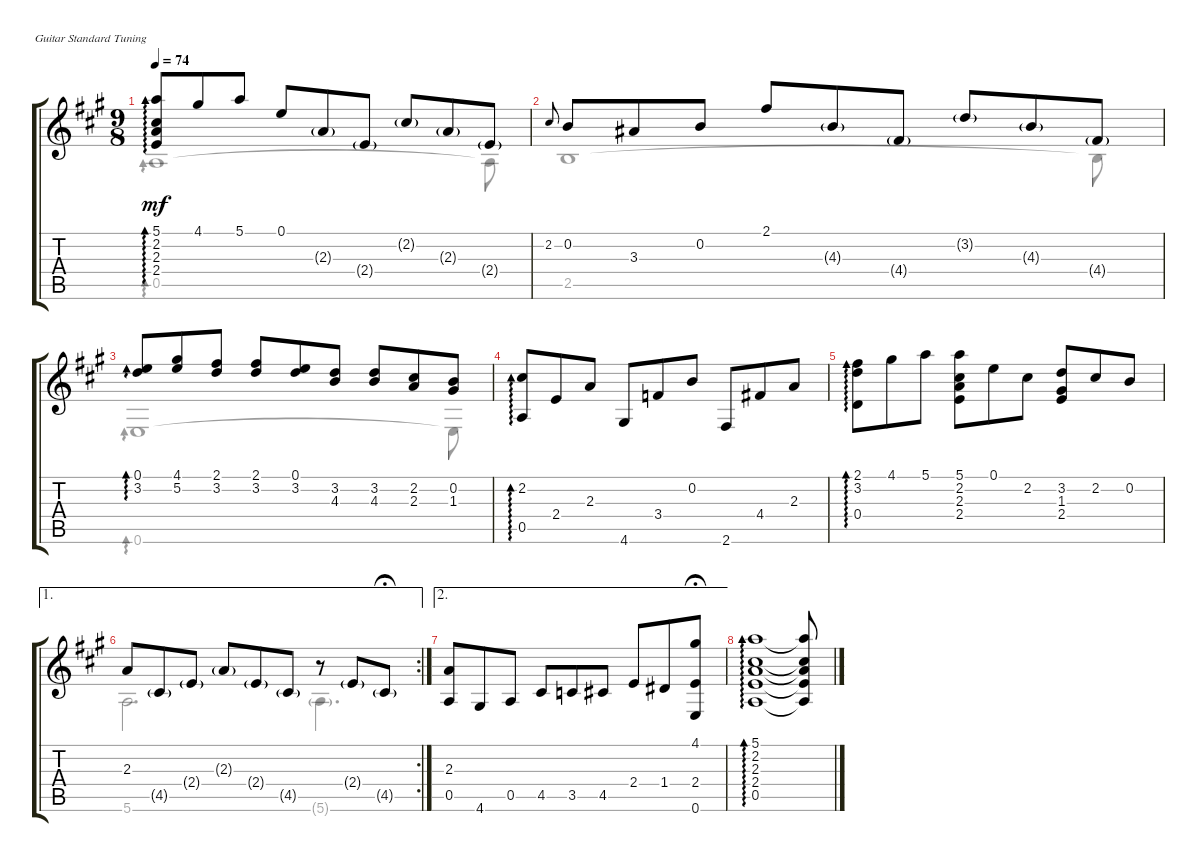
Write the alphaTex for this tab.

\defaultSystemsLayout 4
\bracketExtendMode groupsimilarinstruments
\singleTrackTrackNamePolicy hidden
\firstSystemTrackNameOrientation horizontal
\otherSystemsTrackNameOrientation horizontal
\track ("Nylon Guitar" "N-Gt") {instrument acousticguitarnylon}
\staff {score tabs}
\tuning (E4 B3 G3 D3 A2 E2)
\voice
\ts (9 8)
\tempo 74
\clef g2
\ks a
(2.4 2.3 2.2 5.1).8{ad 0 dy mf} 4.1.8 5.1.8 0.1.8 2.3{g}.8 2.4{g}.8 2.2{g}.8 2.3{g}.8 2.4{g}.8 |
2.2.8{gr onbeat} 0.2.8 3.3.8 0.2.8 2.1.8 4.3{g}.8 4.4{g}.8 3.2{g}.8 4.3{g}.8 4.4{g}.8 |
(3.2 0.1).8{ad 0} (4.1 5.2).8 (2.1 3.2).8 (2.1 3.2).8 (0.1 3.2).8 (3.2 4.3).8 (3.2 4.3).8 (2.3 2.2).8 (1.3 0.2).8 |
(0.5 2.2).8{ad 0} 2.4.8 2.3.8 4.6.8 3.4.8 0.2.8 2.6.8 4.4.8 2.3.8 |
(0.4 3.2 2.1).8{ad 0} 4.1.8 5.1.8 (5.1 2.2 2.3 2.4).8 0.1.8 2.2.8 (2.4 3.2 1.3).8 2.2.8 0.2.8 |
\ae 1
\rc 2
2.3.8 4.5{g}.8 2.4{g}.8 2.3{g}.8 2.4{g}.8 4.5{g}.8 r.8 2.4{g}.8 4.5{g}.8{fermata (medium 0.5)} |
\ae 2
(0.5 2.3).8 4.6.8 0.5.8 4.5.8 3.5.8 4.5.8 2.4.8 1.4.8 (2.4 0.6 4.1).8{fermata (medium 0.5)} |
(0.5 5.1 2.2 2.3 2.4).1{ad 0} (0.5{t} 5.1{t} 2.2{t} 2.3{t} 2.4{t}).8
\voice
\clef g2
\ottava regular
\simile none
\ks a
0.5.1{ad 0 dy mf} 0.5{t}.8 |
2.5.1 2.5{t}.8 |
0.6.1{ad 0} 0.6{t}.8 |
|
|
5.6.2{d} 5.6{g}.4{d} |
|
